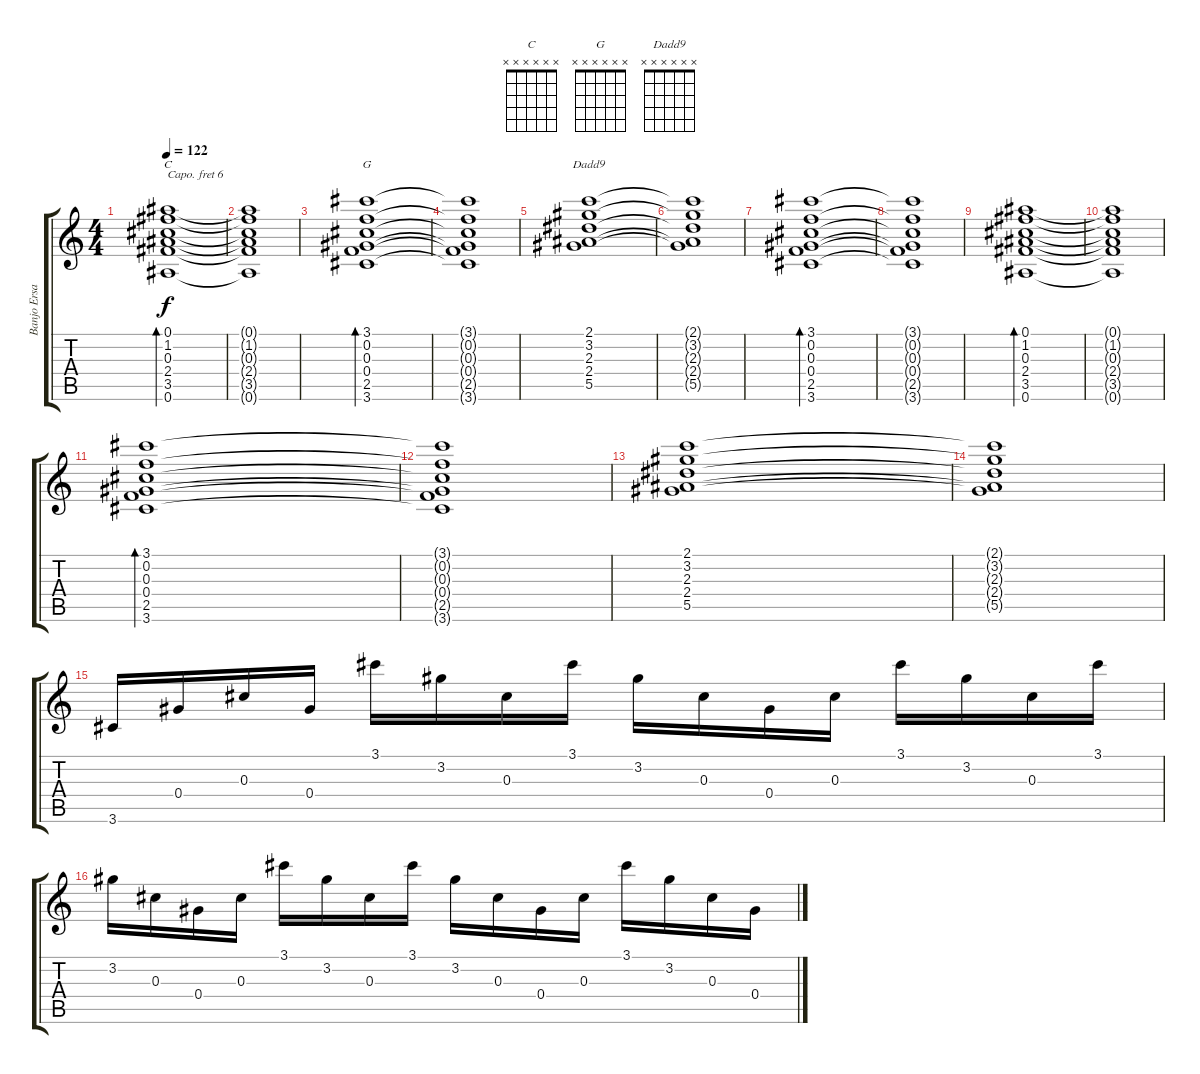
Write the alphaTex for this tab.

\track ("Banjo Ersatz" "Banjo Ersa") {instrument acousticguitarsteel}
\staff {score tabs}
\capo 6
\tuning (E4 B3 G3 D3 A2 E2) {hide}
\chord ("C" x x x x x x)
\chord ("G" x x x x x x)
\chord ("Dadd9" x x x x x x)
\ts (4 4)
\tempo 122
\clef g2
\ks c
(0.1 1.2 0.3 2.4 3.5 0.6).1{bd 60 ch "C" dy f} |
(0.1{t} 1.2{t} 0.3{t} 2.4{t} 3.5{t} 0.6{t}).1 |
(3.1 0.2 0.3 0.4 2.5 3.6).1{bd 60 ch "G"} |
(3.1{t} 0.2{t} 0.3{t} 0.4{t} 2.5{t} 3.6{t}).1 |
(2.1 3.2 2.3 2.4 5.5).1{ch "Dadd9"} |
(2.1{t} 3.2{t} 2.3{t} 2.4{t} 5.5{t}).1 |
(3.1 0.2 0.3 0.4 2.5 3.6).1{bd 60} |
(3.1{t} 0.2{t} 0.3{t} 0.4{t} 2.5{t} 3.6{t}).1 |
(0.1 1.2 0.3 2.4 3.5 0.6).1{bd 60} |
(0.1{t} 1.2{t} 0.3{t} 2.4{t} 3.5{t} 0.6{t}).1 |
(3.1 0.2 0.3 0.4 2.5 3.6).1{bd 60} |
(3.1{t} 0.2{t} 0.3{t} 0.4{t} 2.5{t} 3.6{t}).1 |
(2.1 3.2 2.3 2.4 5.5).1 |
(2.1{t} 3.2{t} 2.3{t} 2.4{t} 5.5{t}).1 |
3.6.16 0.4.16 0.3.16 0.4.16 3.1.16 3.2.16 0.3.16 3.1.16 3.2.16 0.3.16 0.4.16 0.3.16 3.1.16 3.2.16 0.3.16 3.1.16 |
3.2.16 0.3.16 0.4.16 0.3.16 3.1.16 3.2.16 0.3.16 3.1.16 3.2.16 0.3.16 0.4.16 0.3.16 3.1.16 3.2.16 0.3.16 0.4.16
